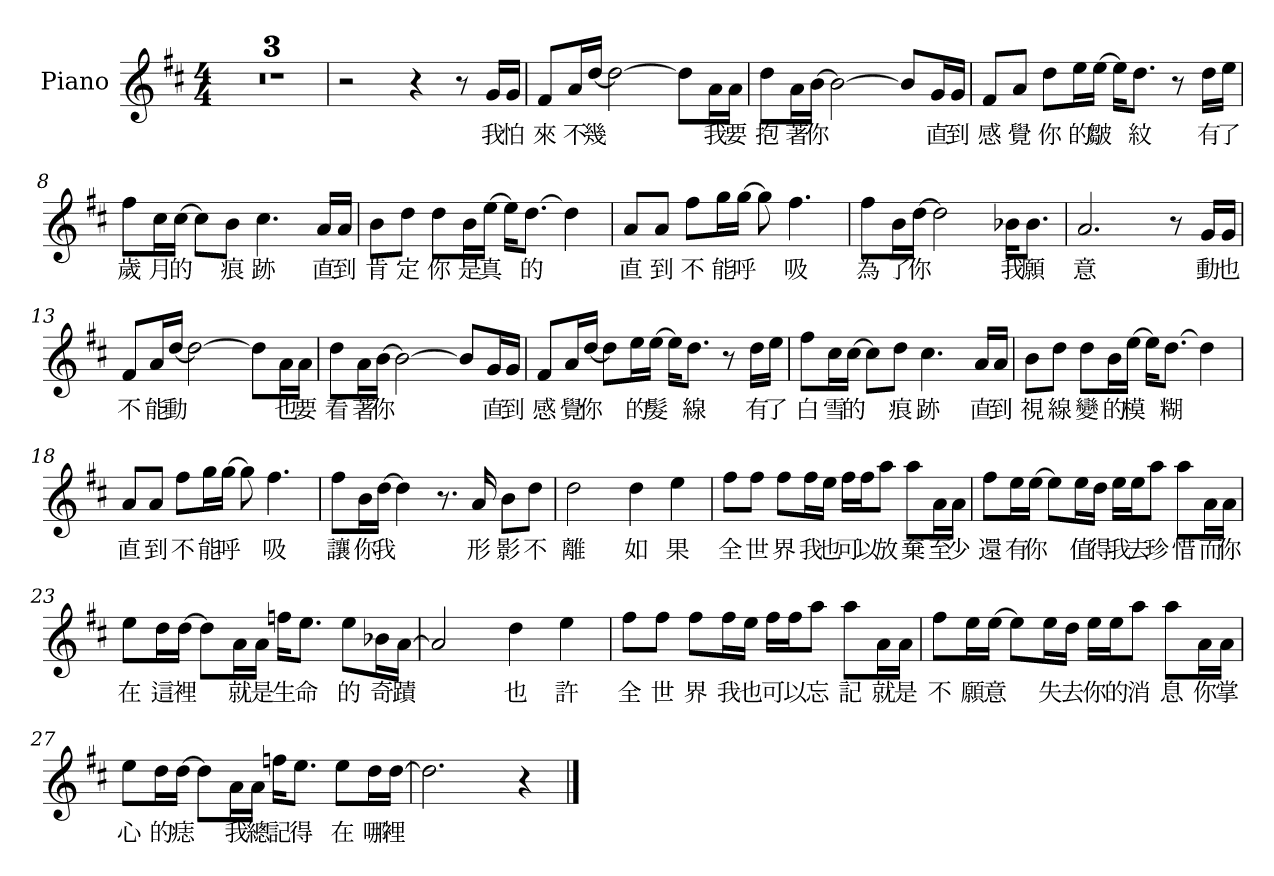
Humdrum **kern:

**kern	**text
*part1	*part1
*staff1	*staff1
*I"Piano	*
*I'Pno.	*
*clefG2	*
*k[f#c#]	*
*M4/4	*
*MM62	*
=1	=1
1r	.
=2	=2
1r	.
=3	=3
1r	.
!!LO:LB:g=z
=4	=4
2r	.
4r	.
8r	.
!	!LO:LY:b
16g/LL	我
!	!LO:LY:b
16g/JJ	怕
=5	=5
!	!LO:LY:b
8f#/L	來
!	!LO:LY:b
16a/L	不
!	!LO:LY:b
[16dd/JJ	幾
2dd\_	.
8dd\L]	.
!	!LO:LY:b
16a\L	我
!	!LO:LY:b
16a\JJ	要
=6	=6
!	!LO:LY:b
8dd\L	抱
!	!LO:LY:b
16a\L	著
!	!LO:LY:b
[16b\JJ	你
2b\_	.
8b/L]	.
!	!LO:LY:b
16g/L	直
!	!LO:LY:b
16g/JJ	到
!!LO:LB:g=z
=7	=7
!	!LO:LY:b
8f#/L	感
!	!LO:LY:b
8a/J	覺
!	!LO:LY:b
8dd\L	你
!	!LO:LY:b
16ee\L	的
!	!LO:LY:b
[16ee\JJ	皺
16ee\KL]	.
!	!LO:LY:b
8.dd\J	紋
8r	.
!	!LO:LY:b
16dd\LL	有
!	!LO:LY:b
16ee\JJ	了
=8	=8
!	!LO:LY:b
8ff#\L	歲
!	!LO:LY:b
16cc#\L	月
!	!LO:LY:b
[16cc#\JJ	的
8cc#\L]	.
!	!LO:LY:b
8b\J	痕
!	!LO:LY:b
4.cc#\	跡
!	!LO:LY:b
16a/LL	直
!	!LO:LY:b
16a/JJ	到
=9	=9
!	!LO:LY:b
8b\L	肯
!	!LO:LY:b
8dd\J	定
!	!LO:LY:b
8dd\L	你
!	!LO:LY:b
16b\L	是
!	!LO:LY:b
[16ee\JJ	真
16ee\KL]	.
!	!LO:LY:b
[8.dd\J	的
4dd\]	.
!!LO:LB:g=z
=10	=10
!	!LO:LY:b
8a/L	直
!	!LO:LY:b
8a/J	到
!	!LO:LY:b
8ff#\L	不
!	!LO:LY:b
16gg\L	能
!	!LO:LY:b
[16gg\JJ	呼
8gg\]	.
!	!LO:LY:b
4.ff#\	吸
=11	=11
!	!LO:LY:b
8ff#\L	為
!	!LO:LY:b
16b\L	了
!	!LO:LY:b
[16dd\JJ	你
2dd\]	.
!	!LO:LY:b
16b-X\KL	我
!	!LO:LY:b
8.b-\J	願
=12	=12
!	!LO:LY:b
2.a/	意
8r	.
!	!LO:LY:b
16g/LL	動
!	!LO:LY:b
16g/JJ	也
!!LO:LB:g=z
=13	=13
!	!LO:LY:b
8f#/L	不
!	!LO:LY:b
16a/L	能
!	!LO:LY:b
[16dd/JJ	動
2dd\_	.
8dd\L]	.
!	!LO:LY:b
16a\L	也
!	!LO:LY:b
16a\JJ	要
=14	=14
!	!LO:LY:b
8dd\L	看
!	!LO:LY:b
16a\L	著
!	!LO:LY:b
[16b\JJ	你
2b\_	.
8b/L]	.
!	!LO:LY:b
16g/L	直
!	!LO:LY:b
16g/JJ	到
=15	=15
!	!LO:LY:b
8f#/L	感
!	!LO:LY:b
16a/L	覺
!	!LO:LY:b
[16dd/JJ	你
8dd\L]	.
!	!LO:LY:b
16ee\L	的
!	!LO:LY:b
[16ee\JJ	髮
16ee\KL]	.
!	!LO:LY:b
8.dd\J	線
8r	.
!	!LO:LY:b
16dd\LL	有
!	!LO:LY:b
16ee\JJ	了
!!LO:LB:g=z
=16	=16
!	!LO:LY:b
8ff#\L	白
!	!LO:LY:b
16cc#\L	雪
!	!LO:LY:b
[16cc#\JJ	的
8cc#\L]	.
!	!LO:LY:b
8dd\J	痕
!	!LO:LY:b
4.cc#\	跡
!	!LO:LY:b
16a/LL	直
!	!LO:LY:b
16a/JJ	到
=17	=17
!	!LO:LY:b
8b\L	視
!	!LO:LY:b
8dd\J	線
!	!LO:LY:b
8dd\L	變
!	!LO:LY:b
16b\L	的
!	!LO:LY:b
[16ee\JJ	模
16ee\KL]	.
!	!LO:LY:b
[8.dd\J	糊
4dd\]	.
=18	=18
!	!LO:LY:b
8a/L	直
!	!LO:LY:b
8a/J	到
!	!LO:LY:b
8ff#\L	不
!	!LO:LY:b
16gg\L	能
!	!LO:LY:b
[16gg\JJ	呼
8gg\]	.
!	!LO:LY:b
4.ff#\	吸
!!LO:LB:g=z
=19	=19
!	!LO:LY:b
8ff#\L	讓
!	!LO:LY:b
16b\L	你
!	!LO:LY:b
[16dd\JJ	我
4dd\]	.
8.r	.
!	!LO:LY:b
16a/	形
!	!LO:LY:b
8b\L	影
!	!LO:LY:b
8dd\J	不
=20	=20
!	!LO:LY:b
2dd\	離
!	!LO:LY:b
4dd\	如
!	!LO:LY:b
4ee\	果
=21	=21
!	!LO:LY:b
8ff#\L	全
!	!LO:LY:b
8ff#\J	世
!	!LO:LY:b
8ff#\L	界
!	!LO:LY:b
16ff#\L	我
!	!LO:LY:b
16ee\JJ	也
!	!LO:LY:b
16ff#\LL	可
!	!LO:LY:b
16ff#\J	以
!	!LO:LY:b
8aa\J	放
!	!LO:LY:b
8aa\L	棄
!	!LO:LY:b
16a\L	至
!	!LO:LY:b
16a\JJ	少
!!LO:LB:g=z
=22	=22
!	!LO:LY:b
8ff#\L	還
!	!LO:LY:b
16ee\L	有
!	!LO:LY:b
[16ee\JJ	你
8ee\L]	.
!	!LO:LY:b
16ee\L	值
!	!LO:LY:b
16dd\JJ	得
!	!LO:LY:b
16ee\LL	我
!	!LO:LY:b
16ee\J	去
!	!LO:LY:b
8aa\J	珍
!	!LO:LY:b
8aa\L	惜
!	!LO:LY:b
16a\L	而
!	!LO:LY:b
16a\JJ	你
=23	=23
!	!LO:LY:b
8ee\L	在
!	!LO:LY:b
16dd\L	這
!	!LO:LY:b
[16dd\JJ	裡
8dd\L]	.
!	!LO:LY:b
16a\L	就
!	!LO:LY:b
16a\JJ	是
!	!LO:LY:b
16ffn\KL	生
!	!LO:LY:b
8.ee\J	命
!	!LO:LY:b
8ee\L	的
!	!LO:LY:b
16b-X\L	奇
!	!LO:LY:b
[16a\JJ	蹟
=24	=24
2a/]	.
!	!LO:LY:b
4dd\	也
!	!LO:LY:b
4ee\	許
!!LO:LB:g=z
=25	=25
!	!LO:LY:b
8ff#\L	全
!	!LO:LY:b
8ff#\J	世
!	!LO:LY:b
8ff#\L	界
!	!LO:LY:b
16ff#\L	我
!	!LO:LY:b
16ee\JJ	也
!	!LO:LY:b
16ff#\LL	可
!	!LO:LY:b
16ff#\J	以
!	!LO:LY:b
8aa\J	忘
!	!LO:LY:b
8aa\L	記
!	!LO:LY:b
16a\L	就
!	!LO:LY:b
16a\JJ	是
=26	=26
!	!LO:LY:b
8ff#\L	不
!	!LO:LY:b
16ee\L	願
!	!LO:LY:b
[16ee\JJ	意
8ee\L]	.
!	!LO:LY:b
16ee\L	失
!	!LO:LY:b
16dd\JJ	去
!	!LO:LY:b
16ee\LL	你
!	!LO:LY:b
16ee\J	的
!	!LO:LY:b
8aa\J	消
!	!LO:LY:b
8aa\L	息
!	!LO:LY:b
16a\L	你
!	!LO:LY:b
16a\JJ	掌
=27	=27
!	!LO:LY:b
8ee\L	心
!	!LO:LY:b
16dd\L	的
!	!LO:LY:b
[16dd\JJ	痣
8dd\L]	.
!	!LO:LY:b
16a\L	我
!	!LO:LY:b
16a\JJ	總
!	!LO:LY:b
16ffn\KL	記
!	!LO:LY:b
8.ee\J	得
!	!LO:LY:b
8ee\L	在
!	!LO:LY:b
16dd\L	哪
!	!LO:LY:b
[16dd\JJ	裡
!!LO:LB:g=z
=28	=28
2.dd\]	.
4r	.
==	==
*-	*-
